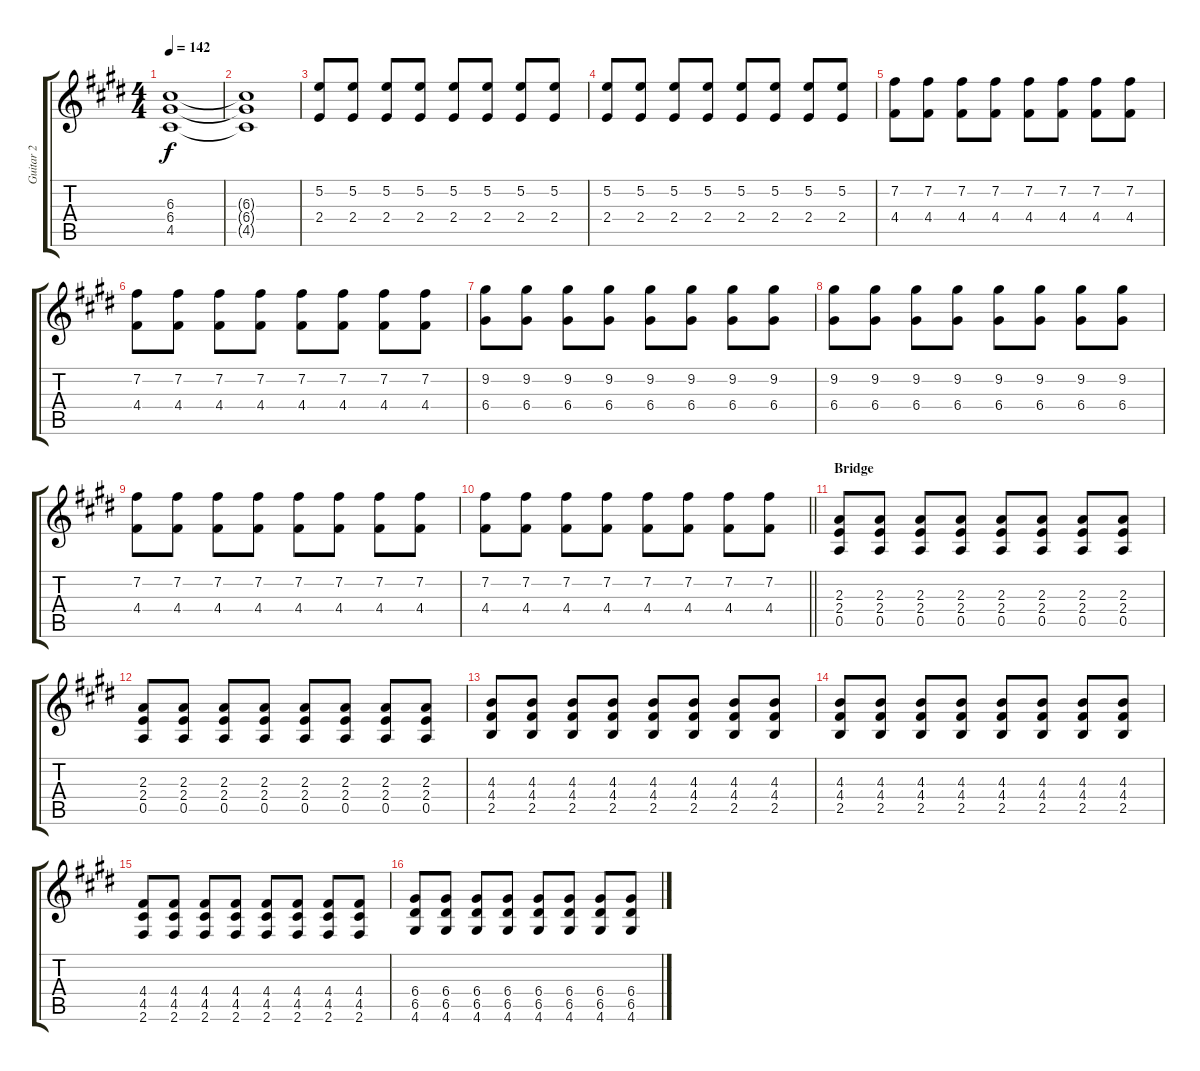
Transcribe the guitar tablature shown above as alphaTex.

\track ("Guitar 2" "Guitar 2") {instrument distortionguitar}
\staff {score tabs}
\tuning (E4 B3 G3 D3 A2 E2) {hide}
\ts (4 4)
\tempo 142
\clef g2
\ks e
(6.3{t} 6.4{t} 4.5{t}).1{dy f} |
(6.3{t} 6.4{t} 4.5{t}).1 |
(5.2 2.4).8 (5.2 2.4).8 (5.2 2.4).8 (5.2 2.4).8 (5.2 2.4).8 (5.2 2.4).8 (5.2 2.4).8 (5.2 2.4).8 |
(5.2 2.4).8 (5.2 2.4).8 (5.2 2.4).8 (5.2 2.4).8 (5.2 2.4).8 (5.2 2.4).8 (5.2 2.4).8 (5.2 2.4).8 |
(7.2 4.4).8 (7.2 4.4).8 (7.2 4.4).8 (7.2 4.4).8 (7.2 4.4).8 (7.2 4.4).8 (7.2 4.4).8 (7.2 4.4).8 |
(7.2 4.4).8 (7.2 4.4).8 (7.2 4.4).8 (7.2 4.4).8 (7.2 4.4).8 (7.2 4.4).8 (7.2 4.4).8 (7.2 4.4).8 |
(9.2 6.4).8 (9.2 6.4).8 (9.2 6.4).8 (9.2 6.4).8 (9.2 6.4).8 (9.2 6.4).8 (9.2 6.4).8 (9.2 6.4).8 |
(9.2 6.4).8 (9.2 6.4).8 (9.2 6.4).8 (9.2 6.4).8 (9.2 6.4).8 (9.2 6.4).8 (9.2 6.4).8 (9.2 6.4).8 |
(7.2 4.4).8 (7.2 4.4).8 (7.2 4.4).8 (7.2 4.4).8 (7.2 4.4).8 (7.2 4.4).8 (7.2 4.4).8 (7.2 4.4).8 |
\barLineRight lightlight
(7.2 4.4).8 (7.2 4.4).8 (7.2 4.4).8 (7.2 4.4).8 (7.2 4.4).8 (7.2 4.4).8 (7.2 4.4).8 (7.2 4.4).8 |
\section ("" "Bridge")
(2.3 2.4 0.5).8 (2.3 2.4 0.5).8 (2.3 2.4 0.5).8 (2.3 2.4 0.5).8 (2.3 2.4 0.5).8 (2.3 2.4 0.5).8 (2.3 2.4 0.5).8 (2.3 2.4 0.5).8 |
(2.3 2.4 0.5).8 (2.3 2.4 0.5).8 (2.3 2.4 0.5).8 (2.3 2.4 0.5).8 (2.3 2.4 0.5).8 (2.3 2.4 0.5).8 (2.3 2.4 0.5).8 (2.3 2.4 0.5).8 |
(4.3 4.4 2.5).8 (4.3 4.4 2.5).8 (4.3 4.4 2.5).8 (4.3 4.4 2.5).8 (4.3 4.4 2.5).8 (4.3 4.4 2.5).8 (4.3 4.4 2.5).8 (4.3 4.4 2.5).8 |
(4.3 4.4 2.5).8 (4.3 4.4 2.5).8 (4.3 4.4 2.5).8 (4.3 4.4 2.5).8 (4.3 4.4 2.5).8 (4.3 4.4 2.5).8 (4.3 4.4 2.5).8 (4.3 4.4 2.5).8 |
(4.4 4.5 2.6).8 (4.4 4.5 2.6).8 (4.4 4.5 2.6).8 (4.4 4.5 2.6).8 (4.4 4.5 2.6).8 (4.4 4.5 2.6).8 (4.4 4.5 2.6).8 (4.4 4.5 2.6).8 |
(6.4 6.5 4.6).8 (6.4 6.5 4.6).8 (6.4 6.5 4.6).8 (6.4 6.5 4.6).8 (6.4 6.5 4.6).8 (6.4 6.5 4.6).8 (6.4 6.5 4.6).8 (6.4 6.5 4.6).8
